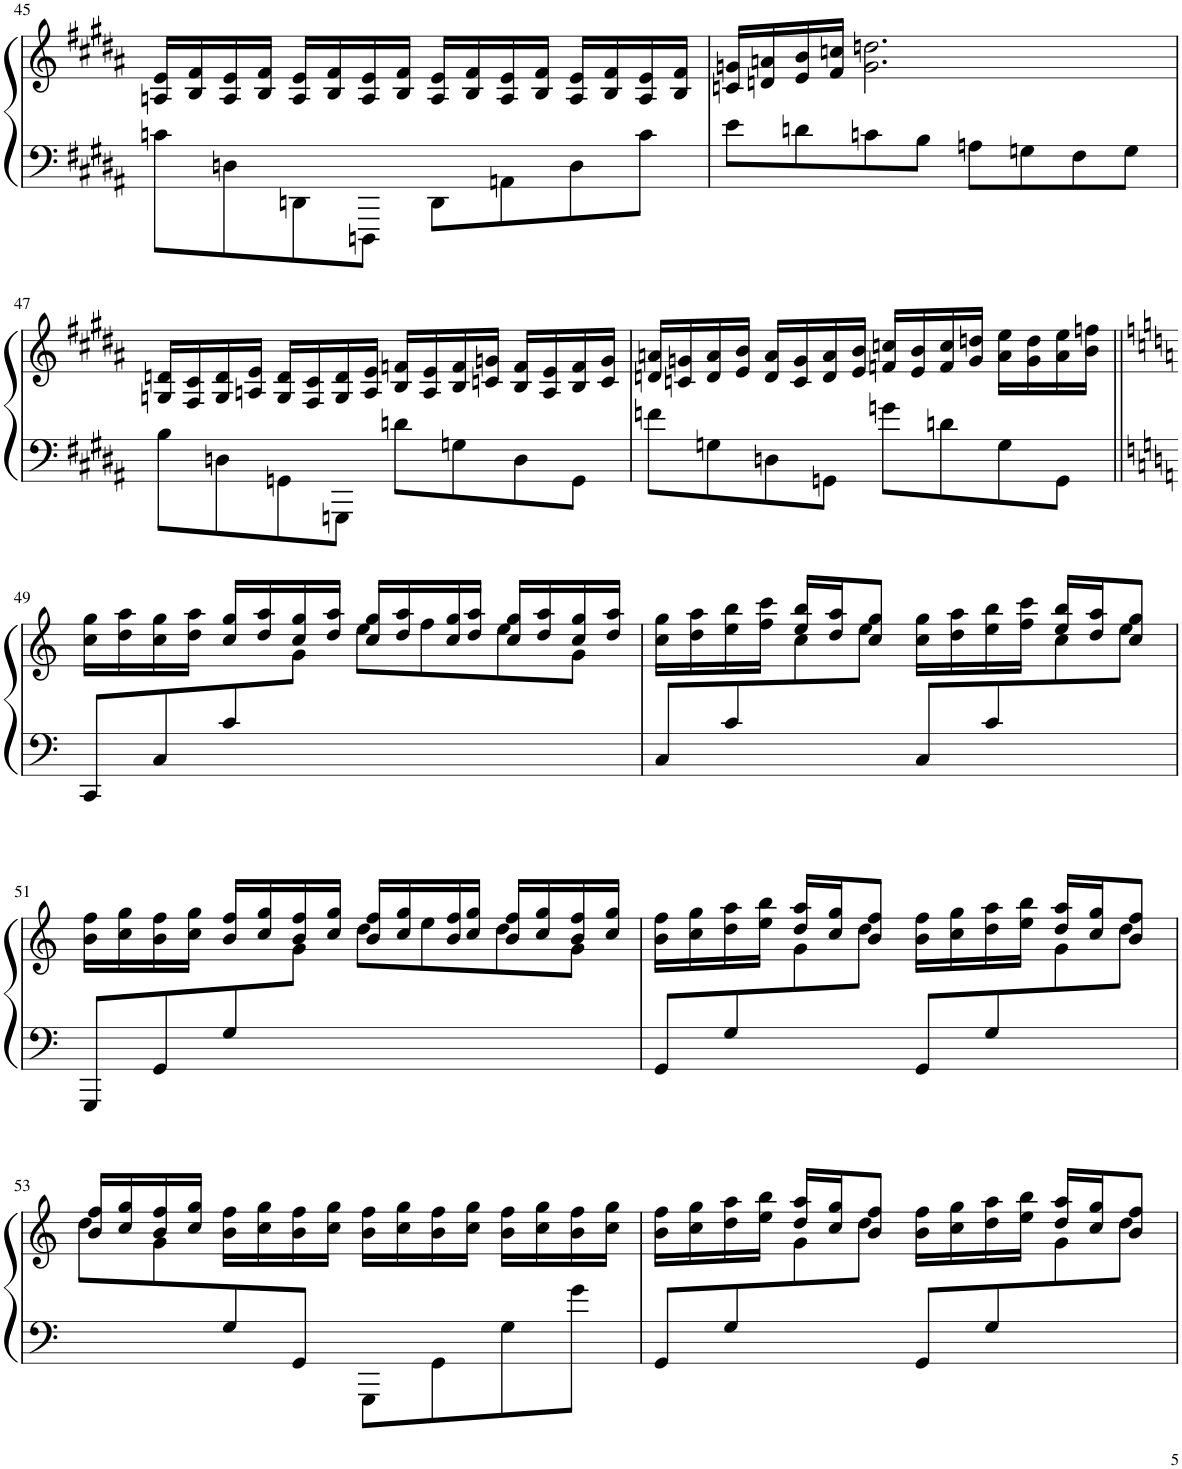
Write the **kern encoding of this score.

**kern	**kern
*part1	*part1
*staff2	*staff1
*I"Piano	*
*I'Pno.	*
!!LO:PB:g=z
*clefF4	*clefG2
*k[f#c#g#d#a#]	*k[f#c#g#d#a#]
*M4/4	*M4/4
=45	=45
8cn\L	16An/ 16e/LL
.	16B/ 16f#/
8Dn\	16A/ 16e/
.	16B/ 16f#/JJ
8DDn\	16A/ 16e/LL
.	16B/ 16f#/
8DDDn\J	16A/ 16e/
.	16B/ 16f#/JJ
8DD\L	16A/ 16e/LL
.	16B/ 16f#/
8AAn\	16A/ 16e/
.	16B/ 16f#/JJ
8D\	16A/ 16e/LL
.	16B/ 16f#/
8c\J	16A/ 16e/
.	16B/ 16f#/JJ
=46	=46
8e\L	16cn/ 16gn/LL
.	16dn/ 16an/
8dn\	16e/ 16b/
.	16f#/ 16ccn/JJ
8cn\	2.g\ 2.ddn\
8B\J	.
8An\L	.
8Gn\	.
8F#\	.
8G\J	.
!!LO:LB:g=z
=47	=47
8B\L	16Gn/ 16dn/LL
.	16F#/ 16c#/
8Dn\	16G/ 16d/
.	16An/ 16e/JJ
8GGn\	16G/ 16d/LL
.	16F#/ 16c#/
8GGGn\J	16G/ 16d/
.	16A/ 16e/JJ
8dn\L	16B/ 16fn/LL
.	16A/ 16e/
8Gn\	16B/ 16f/
.	16cn/ 16gn/JJ
8D\	16B/ 16f/LL
.	16A/ 16e/
8GG\J	16B/ 16f/
.	16c/ 16g/JJ
=48	=48
8fn\L	16dn/ 16an/LL
.	16cn/ 16gn/
8Gn\	16d/ 16a/
.	16e/ 16b/JJ
8Dn\	16d/ 16a/LL
.	16c/ 16g/
8GGn\J	16d/ 16a/
.	16e/ 16b/JJ
8gn\L	16fn/ 16ccn/LL
.	16e/ 16b/
8dn\	16f/ 16cc/
.	16g/ 16ddn/JJ
8G\	16a\ 16ee\LL
.	16g\ 16dd\
8GG\J	16a\ 16ee\
.	16b\ 16ffn\JJ
!!LO:LB:g=z
=49||	=49||
*k[]	*k[]
*	*^
8CC/L	16cc\ 16gg\LL	4.ryy
.	16dd\ 16aa\	.
8C/	16cc\ 16gg\	.
.	16dd\ 16aa\JJ	.
8c/	16cc/ 16gg/LL	.
.	16dd/ 16aa/	.
2ryy	16cc/ 16gg/	8g\J
.	16dd/ 16aa/JJ	.
.	16cc/ 16gg/LL	8ee\L
.	16dd/ 16aa/	.
.	16cc/ 16gg/	8ff\
.	16dd/ 16aa/JJ	.
.	16cc/ 16gg/LL	8ee\
.	16dd/ 16aa/	.
8ryy	16cc/ 16gg/	8g\J
.	16dd/ 16aa/JJ	.
=50	=50	=50
8C/L	16cc\ 16gg\LL	4ryy
.	16dd\ 16aa\	.
8c/	16ee\ 16bb\	.
.	16ff\ 16ccc\JJ	.
4ryy	16ee/ 16bb/LL	8cc\
.	16dd/ 16aa/J	.
.	8cc/ 8gg/J	8ee\J
8C/L	16cc\ 16gg\LL	4ryy
.	16dd\ 16aa\	.
8c/	16ee\ 16bb\	.
.	16ff\ 16ccc\JJ	.
4ryy	16ee/ 16bb/LL	8cc\
.	16dd/ 16aa/J	.
.	8cc/ 8gg/J	8ee\J
!!LO:LB:g=z	!!
=51	=51	=51
8GGG/L	16b\ 16ff\LL	4.ryy
.	16cc\ 16gg\	.
8GG/	16b\ 16ff\	.
.	16cc\ 16gg\JJ	.
8G/	16b/ 16ff/LL	.
.	16cc/ 16gg/	.
2ryy	16b/ 16ff/	8g\J
.	16cc/ 16gg/JJ	.
.	16b/ 16ff/LL	8dd\L
.	16cc/ 16gg/	.
.	16b/ 16ff/	8ee\
.	16cc/ 16gg/JJ	.
.	16b/ 16ff/LL	8dd\
.	16cc/ 16gg/	.
8ryy	16b/ 16ff/	8g\J
.	16cc/ 16gg/JJ	.
=52	=52	=52
8GG/L	16b\ 16ff\LL	4ryy
.	16cc\ 16gg\	.
8G/	16dd\ 16aa\	.
.	16ee\ 16bb\JJ	.
4ryy	16dd/ 16aa/LL	8g\
.	16cc/ 16gg/J	.
.	8b/ 8ff/J	8dd\J
8GG/L	16b\ 16ff\LL	4ryy
.	16cc\ 16gg\	.
8G/	16dd\ 16aa\	.
.	16ee\ 16bb\JJ	.
4ryy	16dd/ 16aa/LL	8g\
.	16cc/ 16gg/J	.
.	8b/ 8ff/J	8dd\J
!!LO:LB:g=z	!!
=53	=53	=53
4ryy	16b/ 16ff/LL	8dd\L
.	16cc/ 16gg/	.
.	16b/ 16ff/	8g\
.	16cc/ 16gg/JJ	.
8G/	16b\ 16ff\LL	2.ryy
.	16cc\ 16gg\	.
8GG/J	16b\ 16ff\	.
.	16cc\ 16gg\JJ	.
8GGG\L	16b\ 16ff\LL	.
.	16cc\ 16gg\	.
8GG\	16b\ 16ff\	.
.	16cc\ 16gg\JJ	.
8G\	16b\ 16ff\LL	.
.	16cc\ 16gg\	.
8g\J	16b\ 16ff\	.
.	16cc\ 16gg\JJ	.
=54	=54	=54
8GG/L	16b\ 16ff\LL	4ryy
.	16cc\ 16gg\	.
8G/	16dd\ 16aa\	.
.	16ee\ 16bb\JJ	.
4ryy	16dd/ 16aa/LL	8g\
.	16cc/ 16gg/J	.
.	8b/ 8ff/J	8dd\J
8GG/L	16b\ 16ff\LL	4ryy
.	16cc\ 16gg\	.
8G/	16dd\ 16aa\	.
.	16ee\ 16bb\JJ	.
4ryy	16dd/ 16aa/LL	8g\
.	16cc/ 16gg/J	.
.	8b/ 8ff/J	8dd\J
*	*v	*v
=	=
*-	*-
